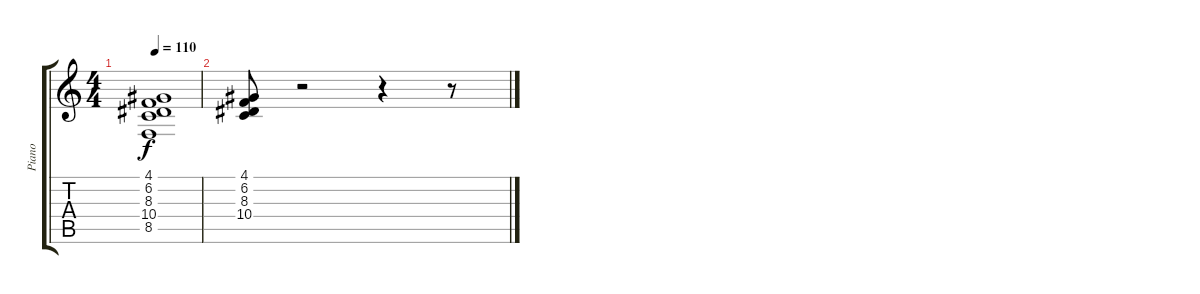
\track ("Piano" "Piano") {instrument acousticgrandpiano}
\staff {score tabs}
\tuning (E4 B3 G3 D3 A2 E2) {hide}
\ts (4 4)
\tempo 110
\clef g2
\ks c
(4.1 6.2 8.3 10.4 8.5).1{dy f} |
(4.1 6.2 8.3 10.4).8 r.2 r.4 r.8
